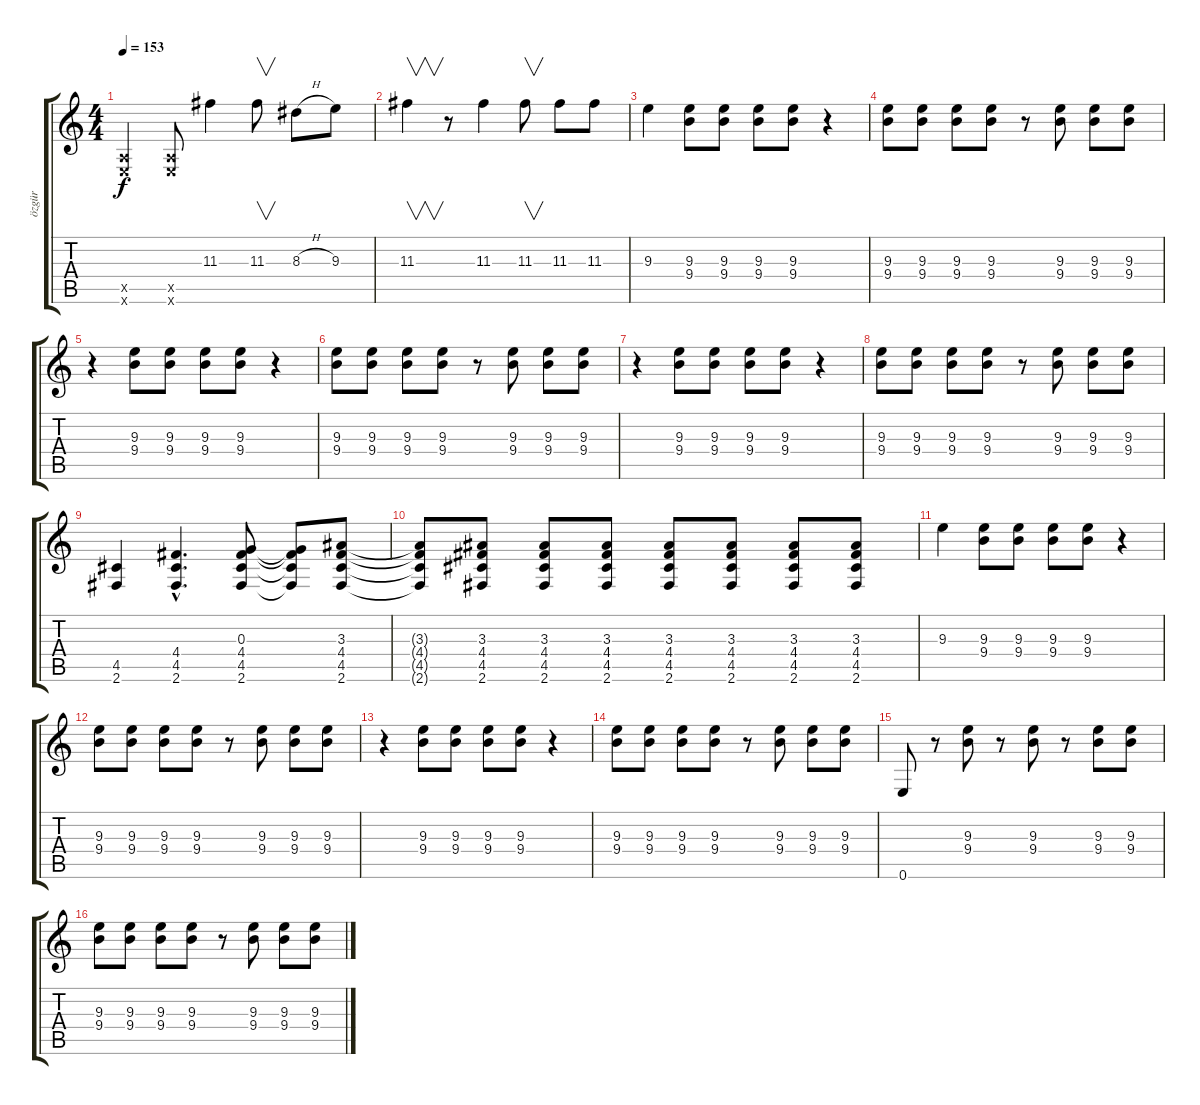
\track ("özgür" "özgür") {instrument overdrivenguitar}
\staff {score tabs}
\tuning (E4 B3 G3 D3 A2 E2) {hide}
\ts (4 4)
\tempo 153
\clef g2
\ks c
(0.5{x} 0.6{x}).4{dy f volume 10} (0.5{x} 0.6{x}).8 11.3.4 11.3.8{v} 8.3{h}.8 9.3.8 |
11.3.4{v} r.8 11.3.4 11.3.8{v} 11.3.8 11.3.8 |
9.3.4 (9.3 9.4).8{volume 10} (9.3 9.4).8 (9.3 9.4).8 (9.3 9.4).8 r.4 |
(9.3 9.4).8 (9.3 9.4).8 (9.3 9.4).8 (9.3 9.4).8 r.8 (9.3 9.4).8 (9.3 9.4).8 (9.3 9.4).8 |
r.4 (9.3 9.4).8 (9.3 9.4).8 (9.3 9.4).8 (9.3 9.4).8 r.4 |
(9.3 9.4).8 (9.3 9.4).8 (9.3 9.4).8 (9.3 9.4).8 r.8 (9.3 9.4).8 (9.3 9.4).8 (9.3 9.4).8 |
r.4 (9.3 9.4).8 (9.3 9.4).8 (9.3 9.4).8 (9.3 9.4).8 r.4 |
(9.3 9.4).8 (9.3 9.4).8 (9.3 9.4).8 (9.3 9.4).8 r.8 (9.3 9.4).8 (9.3 9.4).8 (9.3 9.4).8 |
(4.5 2.6).4{volume 11} (4.4{hac} 4.5{hac} 2.6{hac}).4{d} (0.3 4.4 4.5 2.6).8 (0.3{t} 4.4{t} 4.5{t} 2.6{t}).8 (3.3 4.4 4.5 2.6).8 |
(3.3{t} 4.4{t} 4.5{t} 2.6{t}).8 (3.3 4.4 4.5 2.6).8 (3.3 4.4 4.5 2.6).8 (3.3 4.4 4.5 2.6).8 (3.3 4.4 4.5 2.6).8 (3.3 4.4 4.5 2.6).8 (3.3 4.4 4.5 2.6).8 (3.3 4.4 4.5 2.6).8 |
9.3.4 (9.3 9.4).8{volume 10} (9.3 9.4).8 (9.3 9.4).8 (9.3 9.4).8 r.4 |
(9.3 9.4).8 (9.3 9.4).8 (9.3 9.4).8 (9.3 9.4).8 r.8 (9.3 9.4).8 (9.3 9.4).8 (9.3 9.4).8 |
r.4 (9.3 9.4).8 (9.3 9.4).8 (9.3 9.4).8 (9.3 9.4).8 r.4 |
(9.3 9.4).8 (9.3 9.4).8 (9.3 9.4).8 (9.3 9.4).8 r.8 (9.3 9.4).8 (9.3 9.4).8 (9.3 9.4).8 |
0.6.8 r.8 (9.3 9.4).8 r.8 (9.3 9.4).8 r.8 (9.3 9.4).8 (9.3 9.4).8 |
(9.3 9.4).8 (9.3 9.4).8 (9.3 9.4).8 (9.3 9.4).8 r.8 (9.3 9.4).8 (9.3 9.4).8 (9.3 9.4).8
